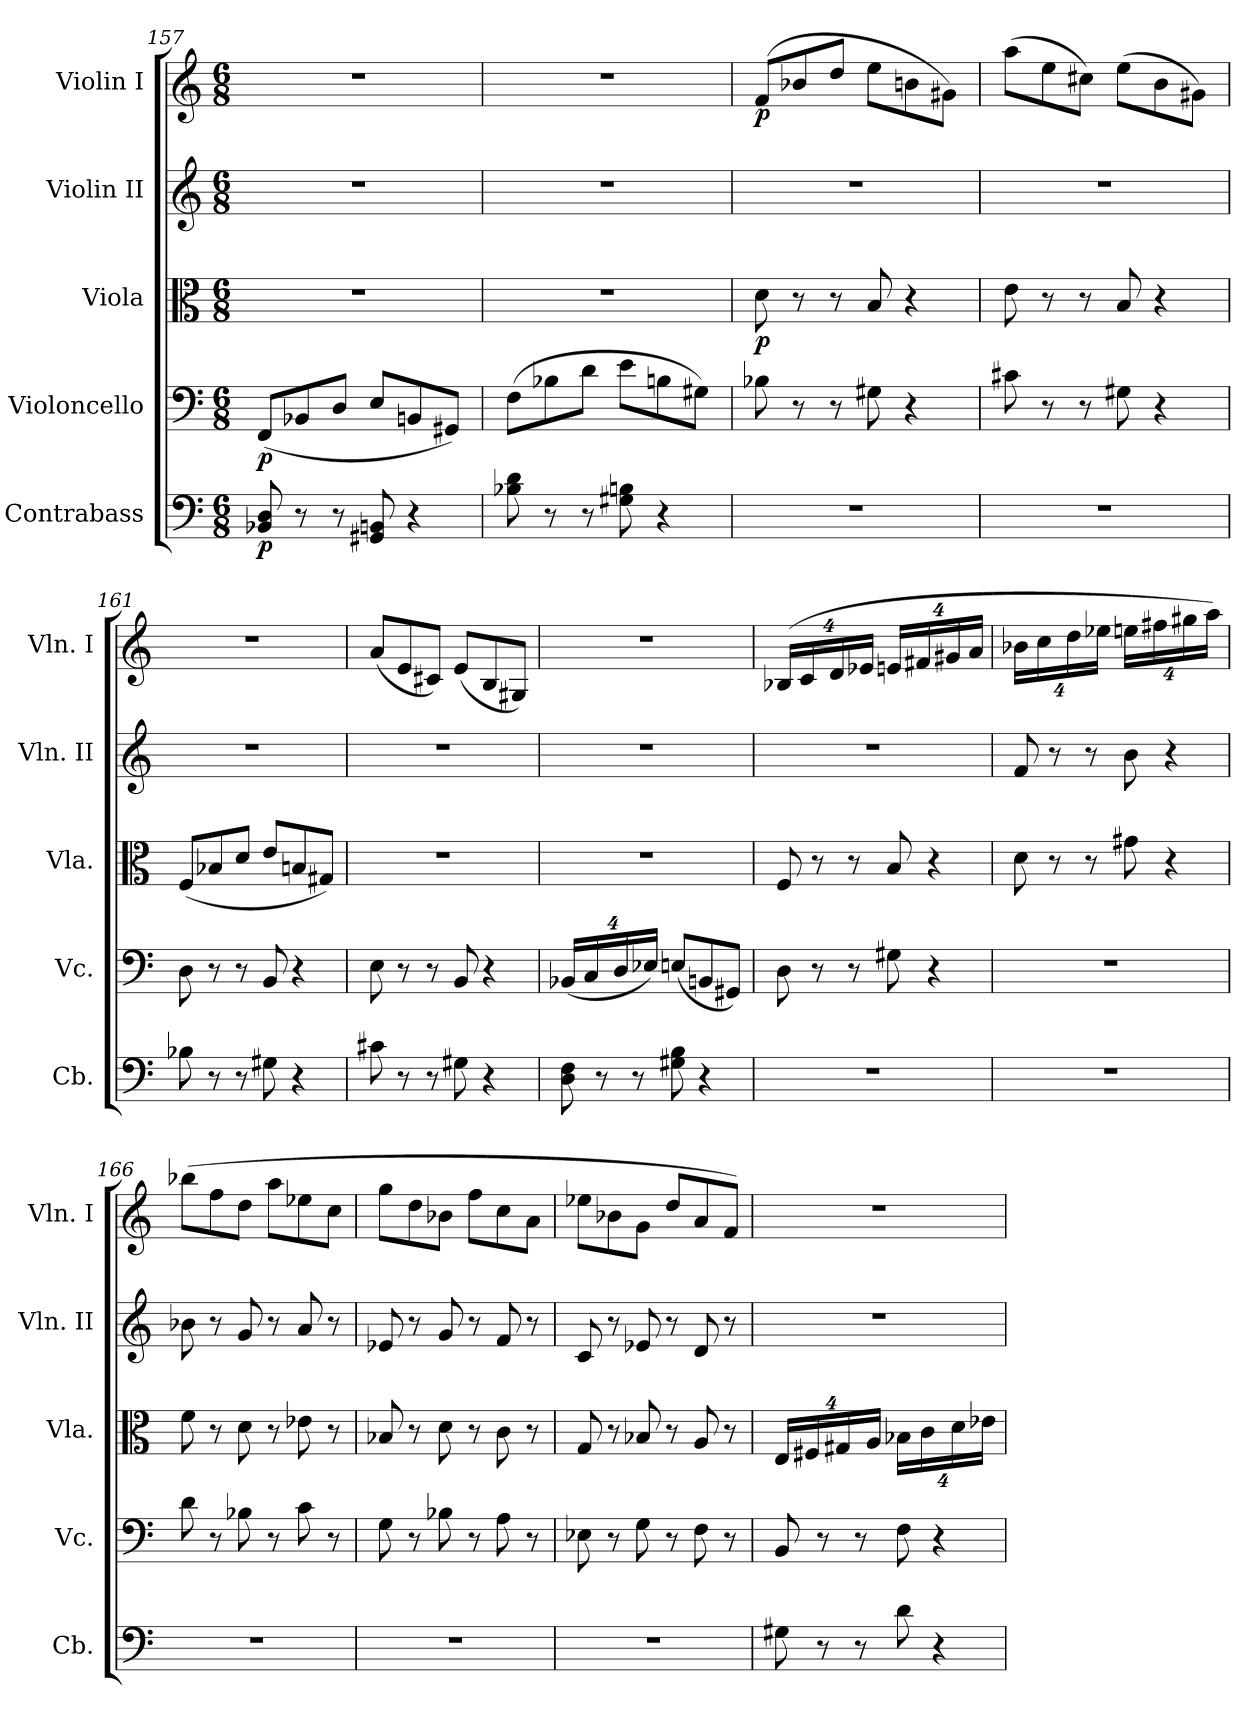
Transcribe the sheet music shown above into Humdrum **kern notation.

**kern	**dynam	**kern	**dynam	**kern	**dynam	**kern	**kern	**dynam
*part5	*part5	*part4	*part4	*part3	*part3	*part2	*part1	*part1
*staff5	*staff5	*staff4	*staff4	*staff3	*staff3	*staff2	*staff1	*staff1
*I"Contrabass	*	*I"Violoncello	*	*I"Viola	*	*I"Violin II	*I"Violin I	*
*I'Cb.	*	*I'Vc.	*	*I'Vla.	*	*I'Vln. II	*I'Vln. I	*
*clefF4	*	*clefF4	*	*clefC3	*	*clefG2	*clefG2	*
*ITrd7c12	*	*	*	*	*	*	*	*
*k[]	*	*k[]	*	*k[]	*	*k[]	*k[]	*
*M6/8	*	*M6/8	*	*M6/8	*	*M6/8	*M6/8	*
=157	=157	=157	=157	=157	=157	=157	=157	=157
!	!LO:DY:b	!	!LO:DY:b	!	!	!	!	!
8BBB-X/ 8DD/	p	(<8FF/L	p	2.r	.	2.r	2.r	.
8r	.	8BB-X/	.	.	.	.	.	.
8r	.	8D/J	.	.	.	.	.	.
8GGG#X/ 8BBBn/	.	8E/L	.	.	.	.	.	.
4r	.	8BBn/	.	.	.	.	.	.
.	.	8GG#X/J)	.	.	.	.	.	.
=158	=158	=158	=158	=158	=158	=158	=158	=158
8BB-X\ 8D\	.	(>8F\L	.	2.r	.	2.r	2.r	.
8r	.	8B-X\	.	.	.	.	.	.
8r	.	8d\J	.	.	.	.	.	.
8GG#X\ 8BBn\	.	8e\L	.	.	.	.	.	.
4r	.	8Bn\	.	.	.	.	.	.
.	.	8G#X\J)	.	.	.	.	.	.
=159	=159	=159	=159	=159	=159	=159	=159	=159
!	!	!	!	!	!LO:DY:b	!	!	!LO:DY:b
2.r	.	8B-X\	.	8d\	p	2.r	(>8f/L	p
.	.	8r	.	8r	.	.	8b-X/	.
.	.	8r	.	8r	.	.	8dd/J	.
.	.	8G#X\	.	8B/	.	.	8ee\L	.
.	.	4r	.	4r	.	.	8bn\	.
.	.	.	.	.	.	.	8g#X\J)	.
!!LO:LB:g=z
=160	=160	=160	=160	=160	=160	=160	=160	=160
2.r	.	8c#X\	.	8e\	.	2.r	(>8aa\L	.
.	.	8r	.	8r	.	.	8ee\	.
.	.	8r	.	8r	.	.	8cc#X\J)	.
.	.	8G#X\	.	8B/	.	.	(>8ee\L	.
.	.	4r	.	4r	.	.	8b\	.
.	.	.	.	.	.	.	8g#X\J)	.
=161	=161	=161	=161	=161	=161	=161	=161	=161
8BB-X\	.	8D\	.	(<8F/L	.	2.r	2.r	.
8r	.	8r	.	8B-X/	.	.	.	.
8r	.	8r	.	8d/J	.	.	.	.
8GG#X\	.	8BB/	.	8e/L	.	.	.	.
4r	.	4r	.	8Bn/	.	.	.	.
.	.	.	.	8G#X/J)	.	.	.	.
=162	=162	=162	=162	=162	=162	=162	=162	=162
8C#X\	.	8E\	.	2.r	.	2.r	(<8a/L	.
8r	.	8r	.	.	.	.	8e/	.
8r	.	8r	.	.	.	.	8c#X/J)	.
8GG#X\	.	8BB/	.	.	.	.	(<8e/L	.
4r	.	4r	.	.	.	.	8B/	.
.	.	.	.	.	.	.	8G#X/J)	.
=163	=163	=163	=163	=163	=163	=163	=163	=163
*	*	*Xbrackettup	*	*	*	*	*	*
8DD\ 8FF\	.	(<32%3BB-X/L	.	2.r	.	2.r	2.r	.
.	.	32%3C/	.	.	.	.	.	.
8r	.	.	.	.	.	.	.	.
.	.	32%3D/	.	.	.	.	.	.
8r	.	.	.	.	.	.	.	.
.	.	32%3E-X/J)	.	.	.	.	.	.
8GG#X\ 8BB\	.	(<8En/L	.	.	.	.	.	.
4r	.	8BBn/	.	.	.	.	.	.
.	.	8GG#X/J)	.	.	.	.	.	.
!!LO:PB:g=z
=164	=164	=164	=164	=164	=164	=164	=164	=164
*	*	*	*	*	*	*	*Xbrackettup	*
2.r	.	8D\	.	8F/	.	2.r	(>32%3B-X/L	.
.	.	.	.	.	.	.	32%3c/	.
.	.	8r	.	8r	.	.	.	.
.	.	.	.	.	.	.	32%3d/	.
.	.	8r	.	8r	.	.	.	.
.	.	.	.	.	.	.	32%3e-X/J	.
.	.	8G#X\	.	8B/	.	.	32%3en/L	.
.	.	.	.	.	.	.	32%3f#X/	.
.	.	4r	.	4r	.	.	.	.
.	.	.	.	.	.	.	32%3g#X/	.
.	.	.	.	.	.	.	32%3a/J	.
=165	=165	=165	=165	=165	=165	=165	=165	=165
2.r	.	2.r	.	8d\	.	8f/	32%3b-X\L	.
.	.	.	.	.	.	.	32%3cc\	.
.	.	.	.	8r	.	8r	.	.
.	.	.	.	.	.	.	32%3dd\	.
.	.	.	.	8r	.	8r	.	.
.	.	.	.	.	.	.	32%3ee-X\J	.
.	.	.	.	8g#X\	.	8b\	32%3een\L	.
.	.	.	.	.	.	.	32%3ff#X\	.
.	.	.	.	4r	.	4r	.	.
.	.	.	.	.	.	.	32%3gg#X\	.
.	.	.	.	.	.	.	32%3aa\J)	.
=166	=166	=166	=166	=166	=166	=166	=166	=166
2.r	.	8d\	.	8f\	.	8b-X\	(>8bb-X\L	.
.	.	8r	.	8r	.	8r	8ff\	.
.	.	8B-X\	.	8d\	.	8g/	8dd\J	.
.	.	8r	.	8r	.	8r	8aa\L	.
.	.	8c\	.	8e-X\	.	8a/	8ee-X\	.
.	.	8r	.	8r	.	8r	8cc\J	.
=167	=167	=167	=167	=167	=167	=167	=167	=167
2.r	.	8G\	.	8B-X/	.	8e-X/	8gg\L	.
.	.	8r	.	8r	.	8r	8dd\	.
.	.	8B-X\	.	8d\	.	8g/	8b-X\J	.
.	.	8r	.	8r	.	8r	8ff\L	.
.	.	8A\	.	8c\	.	8f/	8cc\	.
.	.	8r	.	8r	.	8r	8a\J	.
!!LO:LB:g=z
=168	=168	=168	=168	=168	=168	=168	=168	=168
2.r	.	8E-X\	.	8G/	.	8c/	8ee-X\L	.
.	.	8r	.	8r	.	8r	8b-X\	.
.	.	8G\	.	8B-X/	.	8e-X/	8g\J	.
.	.	8r	.	8r	.	8r	8dd/L	.
.	.	8F\	.	8A/	.	8d/	8a/	.
.	.	8r	.	8r	.	8r	8f/J)	.
=169	=169	=169	=169	=169	=169	=169	=169	=169
*	*	*	*	*Xbrackettup	*	*	*	*
8GG#X\	.	8BB/	.	32%3E/L	.	2.r	2.r	.
.	.	.	.	32%3F#X/	.	.	.	.
8r	.	8r	.	.	.	.	.	.
.	.	.	.	32%3G#X/	.	.	.	.
8r	.	8r	.	.	.	.	.	.
.	.	.	.	32%3A/J	.	.	.	.
8D\	.	8F\	.	32%3B-X\L	.	.	.	.
.	.	.	.	32%3c\	.	.	.	.
4r	.	4r	.	.	.	.	.	.
.	.	.	.	32%3d\	.	.	.	.
.	.	.	.	32%3e-X\J	.	.	.	.
=	=	=	=	=	=	=	=	=
*-	*-	*-	*-	*-	*-	*-	*-	*-
